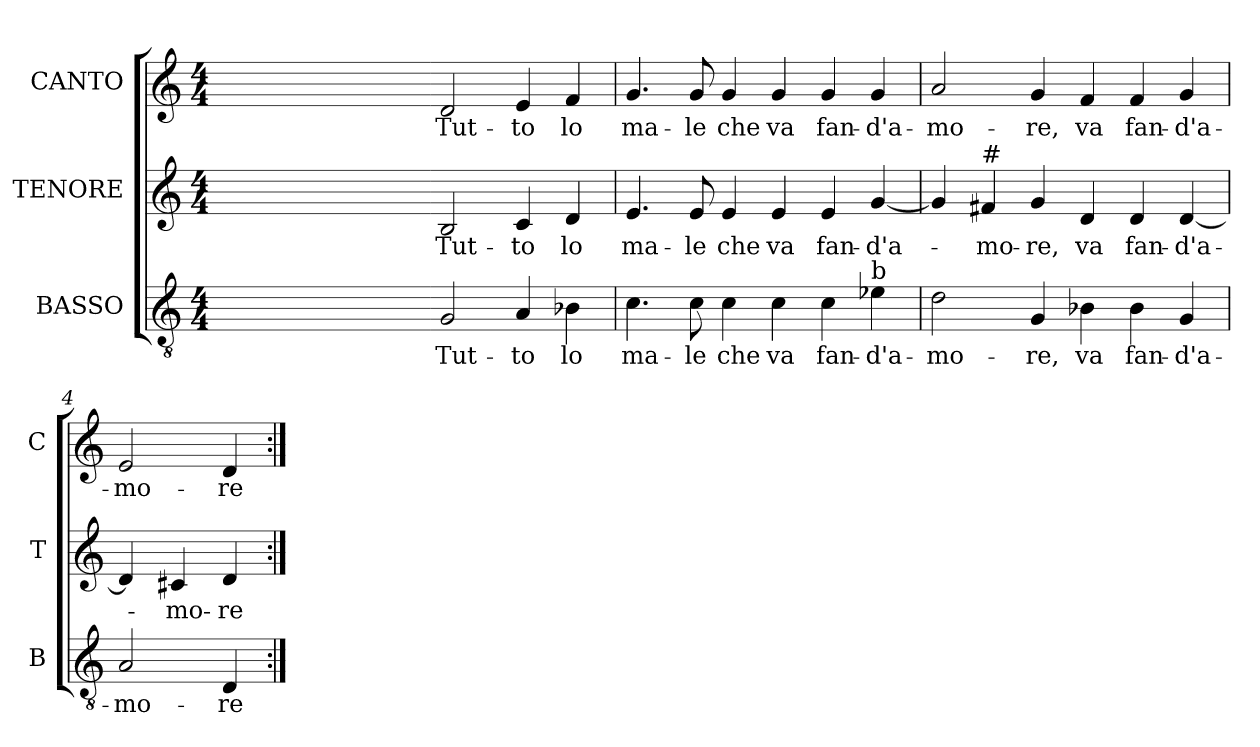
**kern	**text	**kern	**text	**kern	**text
*part3	*part3	*part2	*part2	*part1	*part1
*staff3	*staff3	*staff2	*staff2	*staff1	*staff1
*I"BASSO	*	*I"TENORE	*	*I"CANTO	*
*I'B	*	*I'T	*	*I'C	*
!!LO:PB:g=z
*clefGv2	*	*clefG2	*	*clefG2	*
*ITrd7c12	*	*	*	*	*
*k[]	*	*k[]	*	*k[]	*
*C:	*	*C:	*	*C:	*
*M4/4	*	*M4/4	*	*M4/4	*
=1	=1	=1	=1	=1	=1
*	*	*	*	*^	*
1ryy	.	1ryy	.	1ryy	2ryy	.
.	.	.	.	.	4ryy	.
.	.	.	.	.	8ryy	.
.	.	.	.	.	16ryy	.
.	.	.	.	.	32ryy	.
.	.	.	.	.	64ryy	.
.	.	.	.	.	128...ryy	.
*	*	*	*	*MM160	*	*
.	.	.	.	.	1024ryy	.
*	*	*	*	*v	*v	*
=1-	=1-	=1-	=1-	=1-	=1-
*	*	*	*	*^	*
!	!LO:LY:b:color=#000000	!	!	!	!	!
*	*	*	*	*v	*v	*
*	*	*	*	*^	*
!	!	!	!LO:LY:b:color=#000000	!	!	!
*	*	*	*	*v	*v	*
*	*	*	*	*^	*
!	!	!	!	!	!	!LO:LY:b:color=#000000
*	*	*	*	*v	*v	*
2GGi/	Tut-	2Bi/	Tut-	2di/	Tut-
!	!LO:LY:b:color=#000000	!	!	!	!
!	!	!	!LO:LY:b:color=#000000	!	!
!	!	!	!	!	!LO:LY:b:color=#000000
4AAi/	-to	4ci/	-to	4ei/	-to
!	!LO:LY:b:color=#000000	!	!	!	!
!	!	!	!LO:LY:b:color=#000000	!	!
!	!	!	!	!	!LO:LY:b:color=#000000
4BB-Xi\	lo	4di/	lo	4fi/	lo
=2	=2	=2	=2	=2	=2
!	!LO:LY:b:color=#000000	!	!	!	!
!	!	!	!LO:LY:b:color=#000000	!	!
!	!	!	!	!	!LO:LY:b:color=#000000
4.Ci\	ma-	4.ei/	ma-	4.gi/	ma-
!	!LO:LY:b:color=#000000	!	!	!	!
!	!	!	!LO:LY:b:color=#000000	!	!
!	!	!	!	!	!LO:LY:b:color=#000000
8Ci\	-le	8ei/	-le	8gi/	-le
!	!LO:LY:b:color=#000000	!	!	!	!
!	!	!	!LO:LY:b:color=#000000	!	!
!	!	!	!	!	!LO:LY:b:color=#000000
4Ci\	che	4ei/	che	4gi/	che
!	!LO:LY:b:color=#000000	!	!	!	!
!	!	!	!LO:LY:b:color=#000000	!	!
!	!	!	!	!	!LO:LY:b:color=#000000
4Ci\	va	4ei/	va	4gi/	va
!	!LO:LY:b:color=#000000	!	!	!	!
!	!	!	!LO:LY:b:color=#000000	!	!
!	!	!	!	!	!LO:LY:b:color=#000000
4Ci\	fan-	4ei/	fan-	4gi/	fan-
!	!LO:LY:b:color=#000000	!	!	!	!
!	!	!	!LO:LY:b:color=#000000	!	!
!LO:TX:a:t=b	!	!	!	!	!
!	!	!	!	!	!LO:LY:b:color=#000000
4E-i\	-d'a-	[<4gi/	-d'a-	4gi/	-d'a-
=3	=3	=3	=3	=3	=3
!	!LO:LY:b:color=#000000	!	!	!	!
!	!	!	!	!	!LO:LY:b:color=#000000
2Di\	-mo-	4gi/]	.	2ai/	-mo-
!	!	!LO:TX:a:t=#	!	!	!
!	!	!	!LO:LY:b:color=#000000	!	!
.	.	4f#i/	-mo-	.	.
!	!LO:LY:b:color=#000000	!	!	!	!
!	!	!	!LO:LY:b:color=#000000	!	!
!	!	!	!	!	!LO:LY:b:color=#000000
4GGi/	-re,	4gi/	-re,	4gi/	-re,
!	!LO:LY:b:color=#000000	!	!	!	!
!	!	!	!LO:LY:b:color=#000000	!	!
!	!	!	!	!	!LO:LY:b:color=#000000
4BB-Xi\	va	4di/	va	4fi/	va
!	!LO:LY:b:color=#000000	!	!	!	!
!	!	!	!LO:LY:b:color=#000000	!	!
!	!	!	!	!	!LO:LY:b:color=#000000
4BB-i\	fan-	4di/	fan-	4fi/	fan-
!	!LO:LY:b:color=#000000	!	!	!	!
!	!	!	!LO:LY:b:color=#000000	!	!
!	!	!	!	!	!LO:LY:b:color=#000000
4GGi/	-d'a-	[<4di/	-d'a-	4gi/	-d'a-
!!LO:LB:g=z
=4	=4	=4	=4	=4	=4
!	!LO:LY:b:color=#000000	!	!	!	!
!	!	!	!	!	!LO:LY:b:color=#000000
2AAi/	-mo-	4di/]	.	2ei/	-mo-
!	!	!	!LO:LY:b:color=#000000	!	!
.	.	4c#Xi/	-mo-	.	.
!	!LO:LY:b:color=#000000	!	!	!	!
!	!	!	!LO:LY:b:color=#000000	!	!
!	!	!	!	!	!LO:LY:b:color=#000000
4DDi/	-re	4di/	-re	4di/	-re
=:|!	=:|!	=:|!	=:|!	=:|!	=:|!
*-	*-	*-	*-	*-	*-
